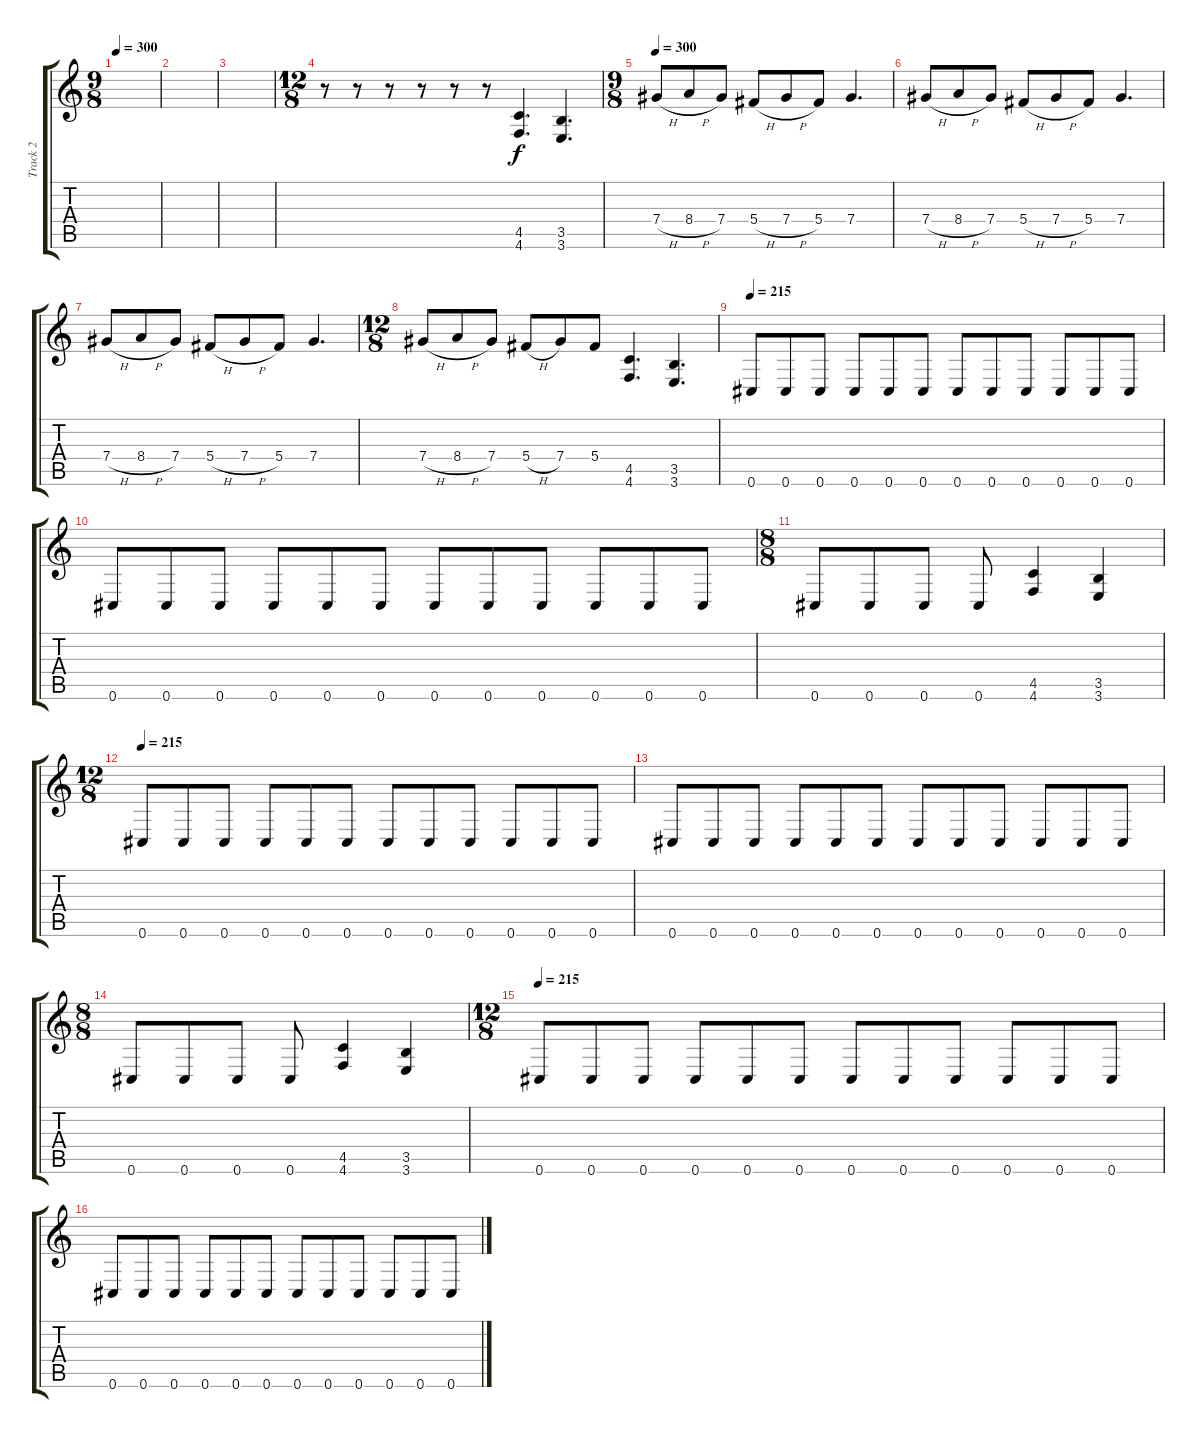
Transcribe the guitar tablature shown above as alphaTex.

\track ("Track 2" "Track 2") {instrument distortionguitar}
\staff {score tabs}
\tuning (Eb4 Bb3 Gb3 Db3 Ab2 Db2) {hide}
\ts (9 8)
\tempo 300
\clef g2
\ks c
|
|
|
\ts (12 8)
r.8 r.8 r.8 r.8 r.8 r.8 (4.5 4.6).4{d} (3.5 3.6).4{d} |
\ts (9 8)
\tempo 300
7.4{h}.8 8.4{h}.8 7.4.8 5.4{h}.8 7.4{h}.8 5.4.8 7.4.4{d} |
7.4{h}.8 8.4{h}.8 7.4.8 5.4{h}.8 7.4{h}.8 5.4.8 7.4.4{d} |
7.4{h}.8 8.4{h}.8 7.4.8 5.4{h}.8 7.4{h}.8 5.4.8 7.4.4{d} |
\ts (12 8)
7.4{h}.8 8.4{h}.8 7.4.8 5.4{h}.8 7.4.8 5.4.8 (4.5 4.6).4{d} (3.5 3.6).4{d} |
\tempo 215
0.6.8 0.6.8 0.6.8 0.6.8 0.6.8 0.6.8 0.6.8 0.6.8 0.6.8 0.6.8 0.6.8 0.6.8 |
0.6.8 0.6.8 0.6.8 0.6.8 0.6.8 0.6.8 0.6.8 0.6.8 0.6.8 0.6.8 0.6.8 0.6.8 |
\ts (8 8)
0.6.8 0.6.8 0.6.8 0.6.8 (4.5 4.6).4 (3.5 3.6).4 |
\ts (12 8)
\tempo 215
0.6.8 0.6.8 0.6.8 0.6.8 0.6.8 0.6.8 0.6.8 0.6.8 0.6.8 0.6.8 0.6.8 0.6.8 |
0.6.8 0.6.8 0.6.8 0.6.8 0.6.8 0.6.8 0.6.8 0.6.8 0.6.8 0.6.8 0.6.8 0.6.8 |
\ts (8 8)
0.6.8 0.6.8 0.6.8 0.6.8 (4.5 4.6).4 (3.5 3.6).4 |
\ts (12 8)
\tempo 215
0.6.8 0.6.8 0.6.8 0.6.8 0.6.8 0.6.8 0.6.8 0.6.8 0.6.8 0.6.8 0.6.8 0.6.8 |
0.6.8 0.6.8 0.6.8 0.6.8 0.6.8 0.6.8 0.6.8 0.6.8 0.6.8 0.6.8 0.6.8 0.6.8
